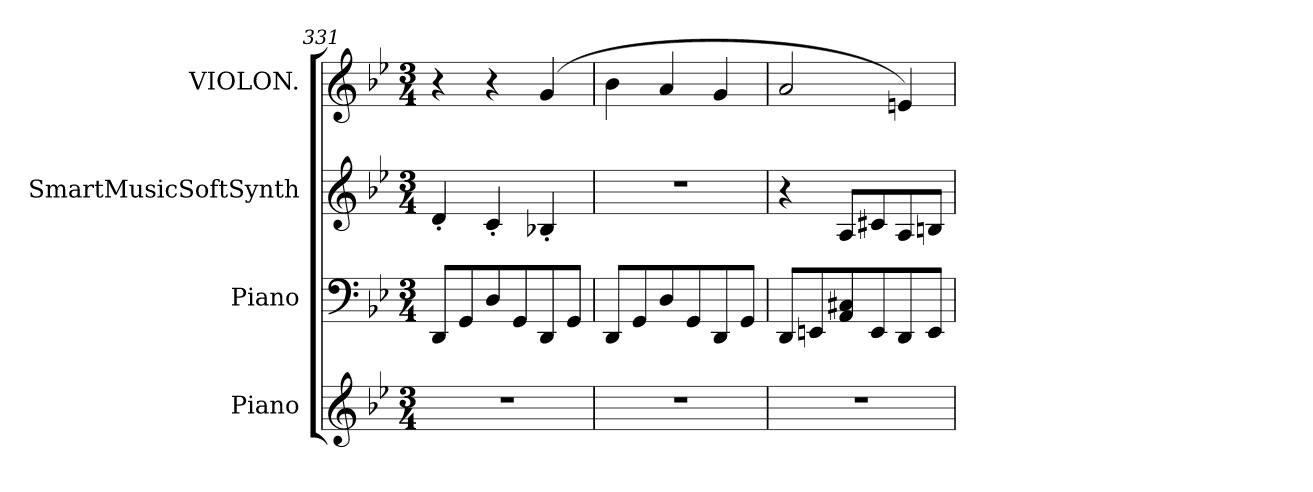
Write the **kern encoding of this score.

**kern	**kern	**kern	**kern
*part4	*part3	*part2	*part1
*staff4	*staff3	*staff2	*staff1
*I"Piano	*I"Piano	*I"SmartMusicSoftSynth	*I"VIOLON.
*I'P.	*	*	*
*clefG2	*clefF4	*clefG2	*clefG2
*k[b-e-]	*k[b-e-]	*k[b-e-]	*k[b-e-]
*M3/4	*M3/4	*M3/4	*M3/4
=331	=331	=331	=331
2.r	8DD/L	4d'/	4r
.	8GG/	.	.
.	8D/	4c'/	4r
.	8GG/	.	.
.	8DD/	4B-X'/	(4g/
.	8GG/J	.	.
=332	=332	=332	=332
2.r	8DD/L	2.r	4b-\
.	8GG/	.	.
.	8D/	.	4a/
.	8GG/	.	.
.	8DD/	.	4g/
.	8GG/J	.	.
=333	=333	=333	=333
2.r	8DD/L	4r	2a/
.	8EEn/	.	.
.	8AA/ 8C#X/	8A/L	.
.	8EE/	8c#X/	.
.	8DD/	8A/	4en/)
.	8EE/J	8Bn/J	.
=	=	=	=
*-	*-	*-	*-
